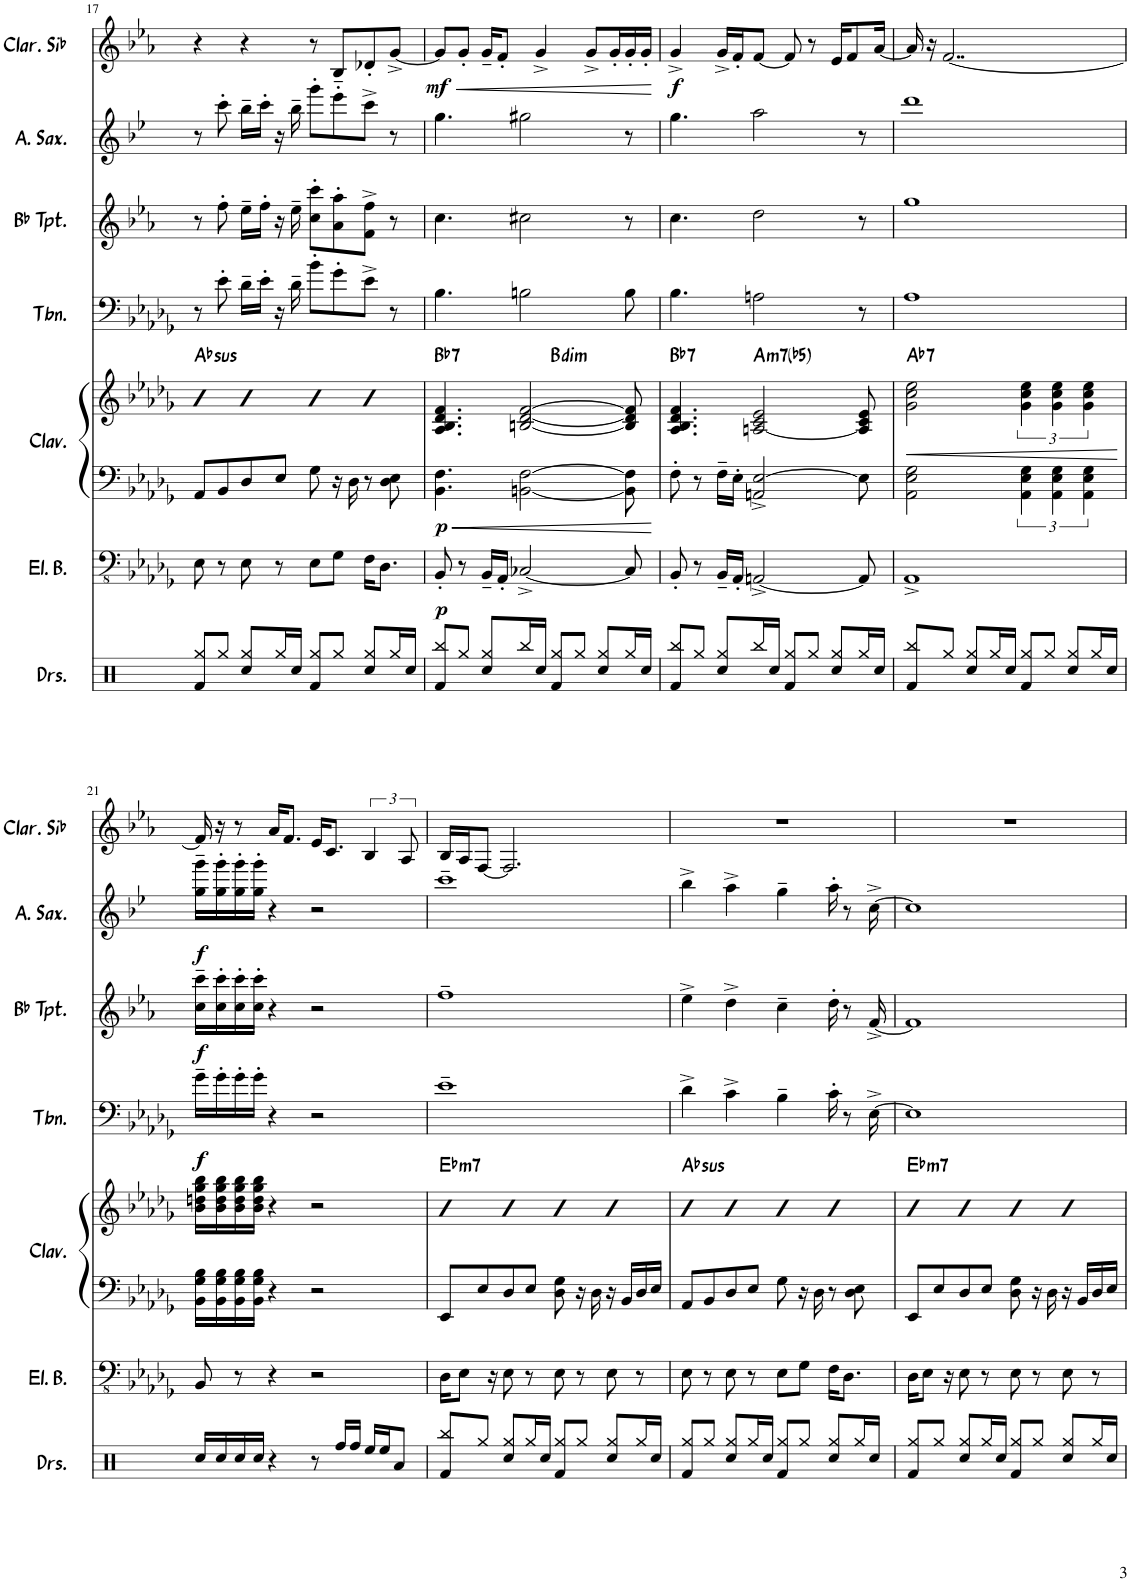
**kern	**dynam	**kern	**kern	**dynam	**harte	**kern	**dynam	**kern	**dynam	**kern	**dynam	**kern	**dynam
*part6	*part6	*part5	*part5	*part5	*part5	*part4	*part4	*part3	*part3	*part2	*part2	*part1	*part1
*staff7	*staff7	*staff6	*staff5	*staff5/6	*	*staff4	*staff4	*staff3	*staff3	*staff2	*staff2	*staff1	*staff1
*I"Electric Bass	*	*I"Clavinet	*	*	*	*I"Trombone	*	*I"Bb Trumpet	*	*I"Alto Saxophone	*	*I"Clarinette en Sib	*
*I'El. B.	*	*I'Clav.	*	*	*	*I'Tbn.	*	*I'Bb Tpt.	*	*I'A. Sax.	*	*I'Clar. Sib	*
!!LO:PB:g=z
*clefFv4	*	*clefF4	*clefG2	*	*	*clefF4	*	*clefG2	*	*clefG2	*	*clefG2	*
*	*	*	*	*	*	*	*	*Trd1c2	*	*Trd5c9	*	*Trd1c2	*
*k[b-e-a-d-g-]	*	*k[b-e-a-d-g-]	*k[b-e-a-d-g-]	*	*	*k[b-e-a-d-g-]	*	*k[b-e-a-]	*	*k[b-e-]	*	*k[b-e-a-]	*
*M4/4	*	*M4/4	*M4/4	*	*	*M4/4	*	*M4/4	*	*M4/4	*	*M4/4	*
*met(c)	*	*met(c)	*met(c)	*	*	*met(c)	*	*met(c)	*	*met(c)	*	*met(c)	*
=17	=17	=17	=17	=17	=17	=17	=17	=17	=17	=17	=17	=17	=17
!	!	!	!	!	!LO:H:kt=sus	!	!	!	!	!	!	!	!
8EE-\	.	8AA-/L	4cc	.	Ab:sus4	8r	.	8r	.	8r	.	4r	.
8r	.	8BB-/	.	.	.	8e-'\	.	8ff'\	.	8ccc'\	.	.	.
8EE-\	.	8D-/	4cc	.	.	16d-~\LL	.	16ee-~\LL	.	16bb-~\LL	.	4r	.
.	.	.	.	.	.	16e-'\JJ	.	16ff'\JJ	.	16ccc'\JJ	.	.	.
8r	.	8E-/J	.	.	.	16r	.	16r	.	16r	.	.	.
.	.	.	.	.	.	16d-~\	.	16ee-~\	.	16bb-~\	.	.	.
8EE-\L	.	8G-\	4cc	.	.	8b-'\L	.	8cc\' 8ccc\'L	.	8ggg'\L	.	8r	.
8GG-\J	.	16r	.	.	.	8g-'\	.	8a-\' 8aa-\'	.	8eee-'\	.	8B-~/L	.
.	.	16D-\	.	.	.	.	.	.	.	.	.	.	.
16FF\KL	.	8r	4cc	.	.	8e-^\J	.	8f\^ 8ff\^J	.	8ccc^\J	.	8d-X'/	.
8.DD-\J	.	.	.	.	.	.	.	.	.	.	.	.	.
.	.	8D-\ 8E-\	.	.	.	8r	.	8r	.	8r	.	[8g^/J	.
=18	=18	=18	=18	=18	=18	=18	=18	=18	=18	=18	=18	=18	=18
!	!LO:DY:b	!	!	!LO:DY:b=2	!	!	!	!	!	!	!	!	!LO:HP:b
!	!	!	!	!	!LO:H:kt=7	!	!	!	!	!	!	!	!LO:DY:n=1:b
*	*	*	*^	*	*	*	*	*	*	*	*	*	*
8BBB-'/	p	4.BB-\ 4.F\	4.A-/ 4.B-/ 4.d-/ 4.f/	2ryy	p	Bb:7	4.B-\	.	4.cc\	.	4.gg\	.	8g/L]	< mf
8r	.	.	.	.	.	.	.	.	.	.	.	.	8g'/J	.
16BBB-~/LL	.	.	.	.	.	.	.	.	.	.	.	.	16g~/KL	.
16AAA-'/JJ	.	.	.	.	.	.	.	.	.	.	.	.	8f'/J	.
[2CC-X^/	.	[2BBn\ [2F\	[2Bn/ [2d-/ [2f/	.	.	.	2Bn\	.	2cc#X\	.	2gg#X\	.	.	.
.	.	.	.	.	.	.	.	.	.	.	.	.	4g^/	.
!	!	!	!	!	!	!LO:H:kt=dim	!	!	!	!	!	!	!	!
.	.	.	.	2ryy	.	B:dim	.	.	.	.	.	.	.	.
.	.	.	.	.	.	.	.	.	.	.	.	.	8g^/L	.
.	.	.	.	.	.	.	.	.	.	.	.	.	16g'/L	.
8CC-/]	.	8BB\] 8F\]	8B/] 8d-/] 8f/]	.	.	.	8B\	.	8r	.	8r	.	16g'/	.
.	.	.	.	.	.	.	.	.	.	.	.	.	16g'/JJ	.
.	.	.	.	.	.	.	.	.	.	.	.	.	.	[
=19	=19	=19	=19	=19	=19	=19	=19	=19	=19	=19	=19	=19	=19	=19
!	!	!	!	!	!	!LO:H:kt=7	!	!	!	!	!	!	!	!LO:DY:b
*	*	*	*v	*v	*	*	*	*	*	*	*	*	*	*
8BBB-'/	.	8F'\	4.A-/ 4.B-/ 4.d-/ 4.f/	.	Bb:7	4.B-\	.	4.cc\	.	4.gg\	.	4g^/	f
8r	.	8r	.	.	.	.	.	.	.	.	.	.	.
16BBB-~/LL	.	16F~\LL	.	.	.	.	.	.	.	.	.	16g^/LL	.
16AAA-'/JJ	.	16E-'\JJ	.	.	.	.	.	.	.	.	.	16f'/J	.
!	!	!	!	!	!LO:H:kt=m7(b5)	!	!	!	!	!	!	!	!
[2AAAn^/	.	2AAn/^ [2E-/^	[2An/ 2c/ 2e-/	.	A:hdim7	2An\	.	2dd\	.	2aa\	.	[8f/J	.
.	.	.	.	.	.	.	.	.	.	.	.	8f/]	.
.	.	.	.	.	.	.	.	.	.	.	.	8r	.
.	.	.	.	.	.	.	.	.	.	.	.	16e-/KL	.
.	.	.	.	.	.	.	.	.	.	.	.	8f/	.
8AAA/]	.	8E-\]	8A/] 8c/ 8e-/	.	.	8r	.	8r	.	8r	.	.	.
.	.	.	.	.	.	.	.	.	.	.	.	[16a-/Jk	.
=20	=20	=20	=20	=20	=20	=20	=20	=20	=20	=20	=20	=20	=20
!	!	!	!	!LO:HP:b	!LO:H:kt=7	!	!	!	!	!	!	!	!
1AAA-^	.	2AA-\ 2E-\ 2G-\	2g-\ 2cc\ 2ee-\	<	Ab:7	1A-	.	1gg	.	1ddd	.	16a-/]	.
.	.	.	.	.	.	.	.	.	.	.	.	16r	.
.	.	.	.	.	.	.	.	.	.	.	.	[2..f/	.
.	.	6AA-\ 6E-\ 6G-\	6g-\ 6cc\ 6ee-\	.	.	.	.	.	.	.	.	.	.
.	.	6AA-\ 6E-\ 6G-\	6g-\ 6cc\ 6ee-\	.	.	.	.	.	.	.	.	.	.
.	.	6AA-\ 6E-\ 6G-\	6g-\ 6cc\ 6ee-\	.	.	.	.	.	.	.	.	.	.
.	.	.	.	[	.	.	.	.	.	.	.	.	.
!!LO:LB:g=z
=21	=21	=21	=21	=21	=21	=21	=21	=21	=21	=21	=21	=21	=21
!	!	!	!	!	!	!	!LO:DY:b	!	!LO:DY:b	!	!LO:DY:b	!	!
8BBB-/	.	16BB-\ 16G-\ 16B-\LL	16b-\ 16ddn\ 16gg-\ 16bb-\LL	.	.	16g-~\LL	f	16cc\~ 16ccc\~LL	f	16gg\~ 16ggg\~LL	f	16f/]	.
.	.	16BB-\ 16G-\ 16B-\	16b-\ 16dd\ 16gg-\ 16bb-\	.	.	16g-'\	.	16cc\' 16ccc\'	.	16gg\' 16ggg\'	.	16r	.
8r	.	16BB-\ 16G-\ 16B-\	16b-\ 16dd\ 16gg-\ 16bb-\	.	.	16g-'\	.	16cc\' 16ccc\'	.	16gg\' 16ggg\'	.	8r	.
.	.	16BB-\ 16G-\ 16B-\JJ	16b-\ 16dd\ 16gg-\ 16bb-\JJ	.	.	16g-'\JJ	.	16cc\' 16ccc\'JJ	.	16gg\' 16ggg\'JJ	.	.	.
4r	.	4r	4r	.	.	4r	.	4r	.	4r	.	16a-/KL	.
.	.	.	.	.	.	.	.	.	.	.	.	8.f/J	.
2r	.	2r	2r	.	.	2r	.	2r	.	2r	.	16e-/KL	.
.	.	.	.	.	.	.	.	.	.	.	.	8.c/J	.
.	.	.	.	.	.	.	.	.	.	.	.	6B-/	.
.	.	.	.	.	.	.	.	.	.	.	.	12A-/	.
=22	=22	=22	=22	=22	=22	=22	=22	=22	=22	=22	=22	=22	=22
!	!	!	!	!	!LO:H:kt=m7	!	!	!	!	!	!	!	!
16DD-\KL	.	8EE-/L	4cc	.	Eb:min7	1e-~	.	1ff~	.	1ccc~	.	16B-/LL	.
8EE-\J	.	.	.	.	.	.	.	.	.	.	.	16A-/J	.
.	.	8E-/	.	.	.	.	.	.	.	.	.	[8F/J	.
16r	.	.	.	.	.	.	.	.	.	.	.	.	.
8EE-\	.	8D-/	4cc	.	.	.	.	.	.	.	.	2.F/]	.
8r	.	8E-/J	.	.	.	.	.	.	.	.	.	.	.
8EE-\	.	8D-\ 8G-\	4cc	.	.	.	.	.	.	.	.	.	.
8r	.	16r	.	.	.	.	.	.	.	.	.	.	.
.	.	16D-\	.	.	.	.	.	.	.	.	.	.	.
8EE-\	.	16r	4cc	.	.	.	.	.	.	.	.	.	.
.	.	16BB-/LL	.	.	.	.	.	.	.	.	.	.	.
8r	.	16D-/	.	.	.	.	.	.	.	.	.	.	.
.	.	16E-/JJ	.	.	.	.	.	.	.	.	.	.	.
=23	=23	=23	=23	=23	=23	=23	=23	=23	=23	=23	=23	=23	=23
!	!	!	!	!	!LO:H:kt=sus	!	!	!	!	!	!	!	!
8EE-\	.	8AA-/L	4cc	.	Ab:sus4	4d-^\	.	4ee-^\	.	4bb-^\	.	1r	.
8r	.	8BB-/	.	.	.	.	.	.	.	.	.	.	.
8EE-\	.	8D-/	4cc	.	.	4c^\	.	4dd^\	.	4aa^\	.	.	.
8r	.	8E-/J	.	.	.	.	.	.	.	.	.	.	.
8EE-\L	.	8G-\	4cc	.	.	4B-~\	.	4cc~\	.	4gg~\	.	.	.
8GG-\J	.	16r	.	.	.	.	.	.	.	.	.	.	.
.	.	16D-\	.	.	.	.	.	.	.	.	.	.	.
16FF\KL	.	8r	4cc	.	.	16c'\	.	16dd'\	.	16aa'\	.	.	.
8.DD-\J	.	.	.	.	.	8r	.	8r	.	8r	.	.	.
.	.	8D-\ 8E-\	.	.	.	.	.	.	.	.	.	.	.
.	.	.	.	.	.	[16E-^\	.	[16f^/	.	[16cc^\	.	.	.
=24	=24	=24	=24	=24	=24	=24	=24	=24	=24	=24	=24	=24	=24
!	!	!	!	!	!LO:H:kt=m7	!	!	!	!	!	!	!	!
16DD-\KL	.	8EE-/L	4cc	.	Eb:min7	1E-]	.	1f]	.	1cc]	.	1r	.
8EE-\J	.	.	.	.	.	.	.	.	.	.	.	.	.
.	.	8E-/	.	.	.	.	.	.	.	.	.	.	.
16r	.	.	.	.	.	.	.	.	.	.	.	.	.
8EE-\	.	8D-/	4cc	.	.	.	.	.	.	.	.	.	.
8r	.	8E-/J	.	.	.	.	.	.	.	.	.	.	.
8EE-\	.	8D-\ 8G-\	4cc	.	.	.	.	.	.	.	.	.	.
8r	.	16r	.	.	.	.	.	.	.	.	.	.	.
.	.	16D-\	.	.	.	.	.	.	.	.	.	.	.
8EE-\	.	16r	4cc	.	.	.	.	.	.	.	.	.	.
.	.	16BB-/LL	.	.	.	.	.	.	.	.	.	.	.
8r	.	16D-/	.	.	.	.	.	.	.	.	.	.	.
.	.	16E-/JJ	.	.	.	.	.	.	.	.	.	.	.
=	=	=	=	=	=	=	=	=	=	=	=	=	=
*-	*-	*-	*-	*-	*-	*-	*-	*-	*-	*-	*-	*-	*-
